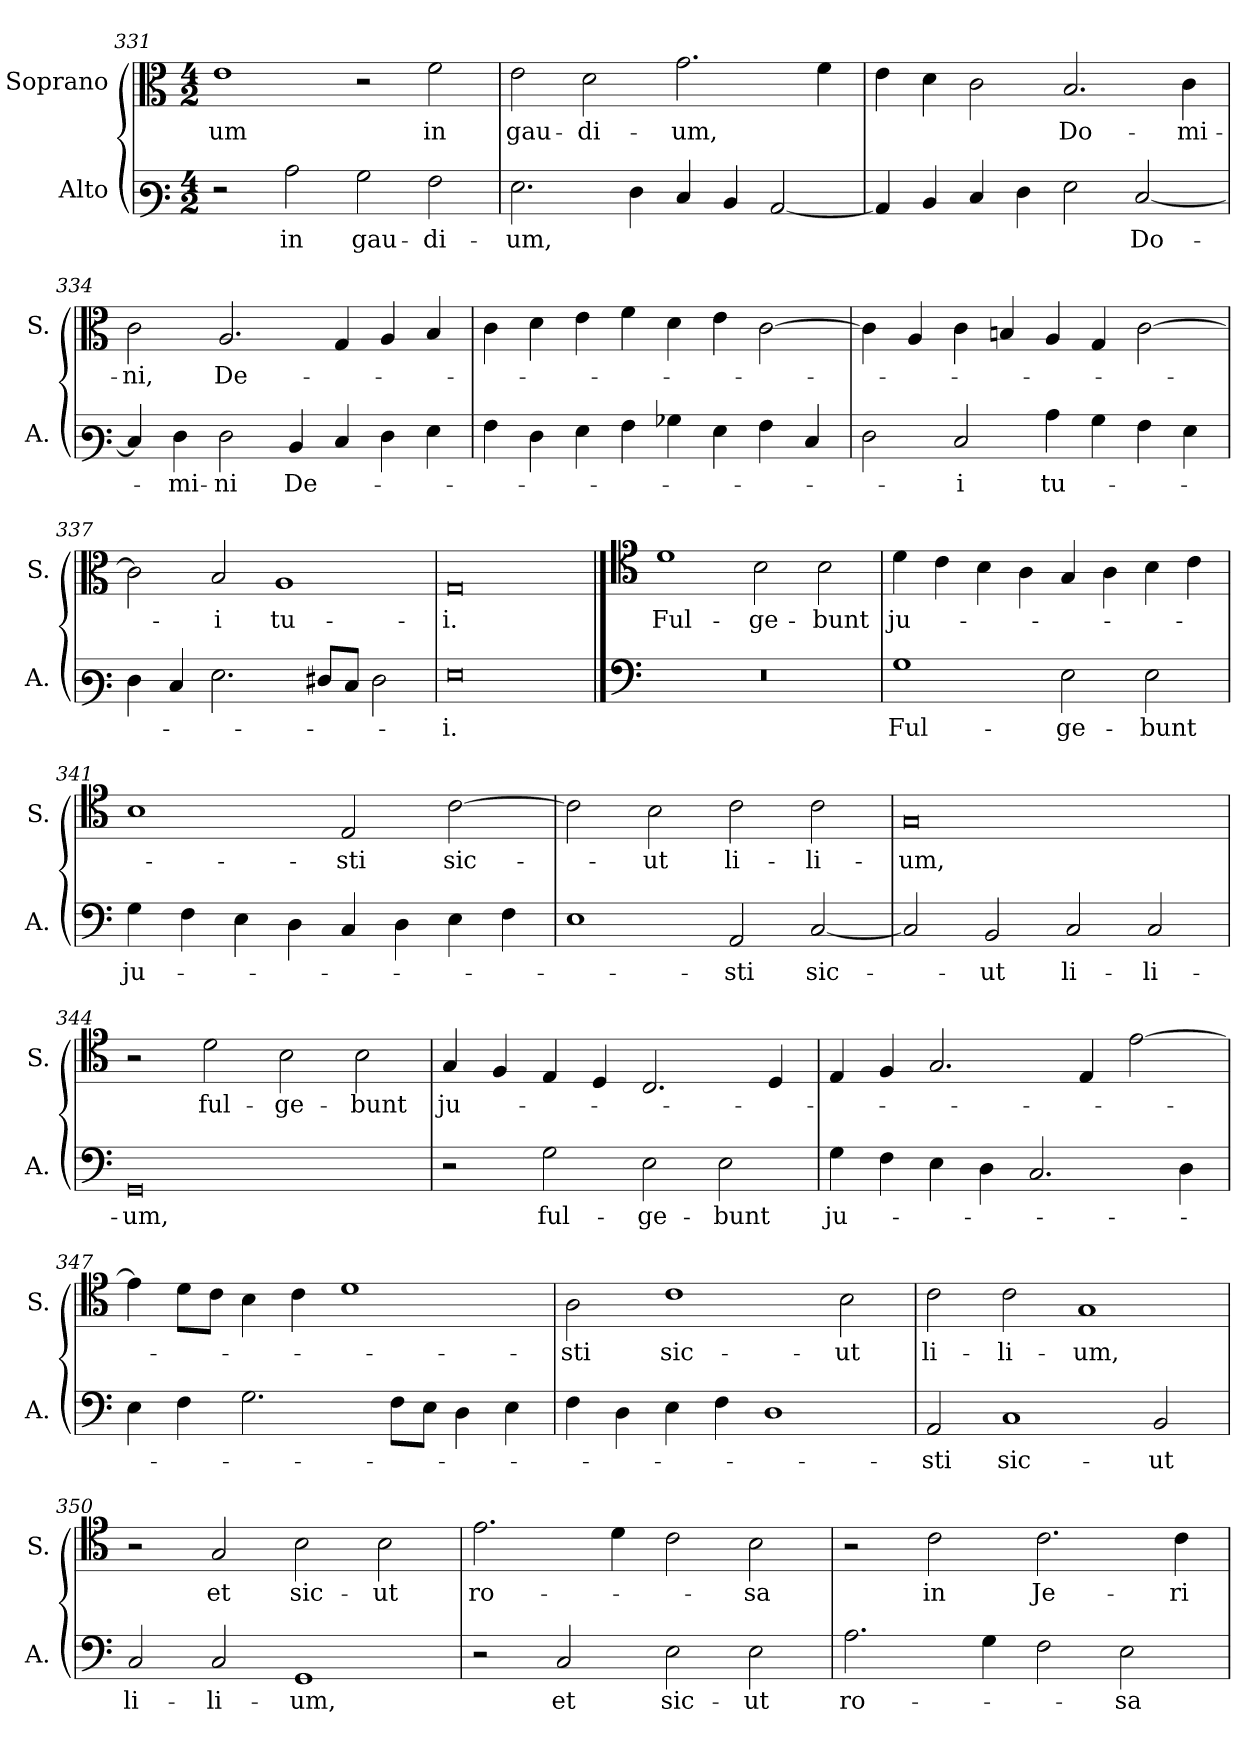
**kern	**text	**kern	**text
*part2	*part2	*part1	*part1
*staff2	*staff2	*staff1	*staff1
*I"Alto	*	*I"Soprano	*
*I'A.	*	*I'S.	*
!!LO:LB:g=z
*clefF3	*	*clefC3	*
*k[]	*	*k[]	*
*M4/2	*	*M4/2	*
=331	=331	=331	=331
!	!	!	!LO:LY:b
2r	.	1e	-um
!	!LO:LY:b	!	!
2c\	in	.	.
!	!LO:LY:b	!	!
2B\	gau-	2r	.
!	!LO:LY:b	!	!LO:LY:b
2A\	-di-	2f\	in
=332	=332	=332	=332
!	!LO:LY:b	!	!LO:LY:b
2.G\	-um,	2e\	gau-
!	!	!	!LO:LY:b
.	.	2d\	-di-
4F\	.	.	.
!	!	!	!LO:LY:b
4E/	.	2.g\	-um,
4D/	.	.	.
[2C/	.	.	.
.	.	4f\	.
=333	=333	=333	=333
4C/]	.	4e\	.
4D/	.	4d\	.
4E/	.	2c\	.
4F\	.	.	.
!	!	!	!LO:LY:b
2G\	.	2.B/	Do-
!	!LO:LY:b	!	!
[2E/	Do-	.	.
!	!	!	!LO:LY:b
.	.	4c\	-mi-
=334	=334	=334	=334
!	!	!	!LO:LY:b
4E/]	.	2c\	-ni,
!	!LO:LY:b	!	!
4F\	-mi-	.	.
!	!LO:LY:b	!	!LO:LY:b
2F\	-ni	2.A/	De-
!	!LO:LY:b	!	!
4D/	De-	.	.
4E/	.	4G/	.
4F\	.	4A/	.
4G\	.	4B/	.
=335	=335	=335	=335
4A\	.	4c\	.
4F\	.	4d\	.
4G\	.	4e\	.
4A\	.	4f\	.
4B-X\	.	4d\	.
4G\	.	4e\	.
4A\	.	[2c\	.
4E/	.	.	.
=336	=336	=336	=336
2F\	.	4c\]	.
.	.	4A/	.
!	!LO:LY:b	!	!
2E/	-i	4c\	.
.	.	4Bn/	.
!	!LO:LY:b	!	!
4c\	tu-	4A/	.
4B\	.	4G/	.
4A\	.	[2c\	.
4G\	.	.	.
!!LO:PB:g=z
=337	=337	=337	=337
4F\	.	2c\]	.
4E/	.	.	.
!	!	!	!LO:LY:b
2.G\	.	2B/	-i
!	!	!	!LO:LY:b
.	.	1A	tu-
8F#X/L	.	.	.
8E/J	.	.	.
2F#\	.	.	.
=338	=338	=338	=338
!	!LO:LY:b	!	!LO:LY:b
0G	-i.	0G	-i.
!!LO:PB:g=z
==339	==339	==339	==339
*clefF4	*	*clefC4	*
!	!	!	!LO:LY:b
0r	.	1d	Ful-
!	!	!	!LO:LY:b
.	.	2B\	-ge-
!	!	!	!LO:LY:b
.	.	2B\	-bunt
=340	=340	=340	=340
!	!LO:LY:b	!	!LO:LY:b
1G	Ful-	4d\	ju-
.	.	4c\	.
.	.	4B\	.
.	.	4A\	.
!	!LO:LY:b	!	!
2E\	-ge-	4G/	.
.	.	4A\	.
!	!LO:LY:b	!	!
2E\	-bunt	4B\	.
.	.	4c\	.
=341	=341	=341	=341
!	!LO:LY:b	!	!
4G\	ju-	1B	.
4F\	.	.	.
4E\	.	.	.
4D\	.	.	.
!	!	!	!LO:LY:b
4C/	.	2E/	-sti
4D\	.	.	.
!	!	!	!LO:LY:b
4E\	.	[2c\	sic-
4F\	.	.	.
=342	=342	=342	=342
1E	.	2c\]	.
!	!	!	!LO:LY:b
.	.	2B\	-ut
!	!LO:LY:b	!	!LO:LY:b
2AA/	-sti	2c\	li-
!	!LO:LY:b	!	!LO:LY:b
[2C/	sic-	2c\	-li-
!!LO:LB:g=z
=343	=343	=343	=343
!	!	!	!LO:LY:b
2C/]	.	0G	-um,
!	!LO:LY:b	!	!
2BB/	-ut	.	.
!	!LO:LY:b	!	!
2C/	li-	.	.
!	!LO:LY:b	!	!
2C/	-li-	.	.
=344	=344	=344	=344
!	!LO:LY:b	!	!
0GG	-um,	2r	.
!	!	!	!LO:LY:b
.	.	2d\	ful-
!	!	!	!LO:LY:b
.	.	2B\	-ge-
!	!	!	!LO:LY:b
.	.	2B\	-bunt
=345	=345	=345	=345
!	!	!	!LO:LY:b
2r	.	4G/	ju-
.	.	4F/	.
!	!LO:LY:b	!	!
2G\	ful-	4E/	.
.	.	4D/	.
!	!LO:LY:b	!	!
2E\	-ge-	2.C/	.
!	!LO:LY:b	!	!
2E\	-bunt	.	.
.	.	4D/	.
=346	=346	=346	=346
!	!LO:LY:b	!	!
4G\	ju-	4E/	.
4F\	.	4F/	.
4E\	.	2.G/	.
4D\	.	.	.
2.C/	.	.	.
.	.	4E/	.
.	.	[2e\	.
4D\	.	.	.
=347	=347	=347	=347
4E\	.	4e\]	.
4F\	.	8d\L	.
.	.	8c\J	.
2.G\	.	4B\	.
.	.	4c\	.
.	.	1d	.
8F\L	.	.	.
8E\J	.	.	.
4D\	.	.	.
4E\	.	.	.
=348	=348	=348	=348
!	!	!	!LO:LY:b
4F\	.	2A\	-sti
4D\	.	.	.
!	!	!	!LO:LY:b
4E\	.	1c	sic-
4F\	.	.	.
1D	.	.	.
!	!	!	!LO:LY:b
.	.	2B\	-ut
!!LO:LB:g=z
=349	=349	=349	=349
!	!LO:LY:b	!	!LO:LY:b
2AA/	-sti	2c\	li-
!	!LO:LY:b	!	!LO:LY:b
1C	sic-	2c\	-li-
!	!	!	!LO:LY:b
.	.	1G	-um,
!	!LO:LY:b	!	!
2BB/	-ut	.	.
=350	=350	=350	=350
!	!LO:LY:b	!	!
2C/	li-	2r	.
!	!LO:LY:b	!	!LO:LY:b
2C/	-li-	2G/	et
!	!LO:LY:b	!	!LO:LY:b
1GG	-um,	2B\	sic-
!	!	!	!LO:LY:b
.	.	2B\	-ut
=351	=351	=351	=351
!	!	!	!LO:LY:b
2r	.	2.e\	ro-
!	!LO:LY:b	!	!
2C/	et	.	.
.	.	4d\	.
!	!LO:LY:b	!	!
2E\	sic-	2c\	.
!	!LO:LY:b	!	!LO:LY:b
2E\	-ut	2B\	-sa
=352	=352	=352	=352
!	!LO:LY:b	!	!
2.A\	ro-	2r	.
!	!	!	!LO:LY:b
.	.	2c\	in
4G\	.	.	.
!	!	!	!LO:LY:b
2F\	.	2.c\	Je-
!	!LO:LY:b	!	!
2E\	-sa	.	.
!	!	!	!LO:LY:b
.	.	4c\	-ri-
=	=	=	=
*-	*-	*-	*-
